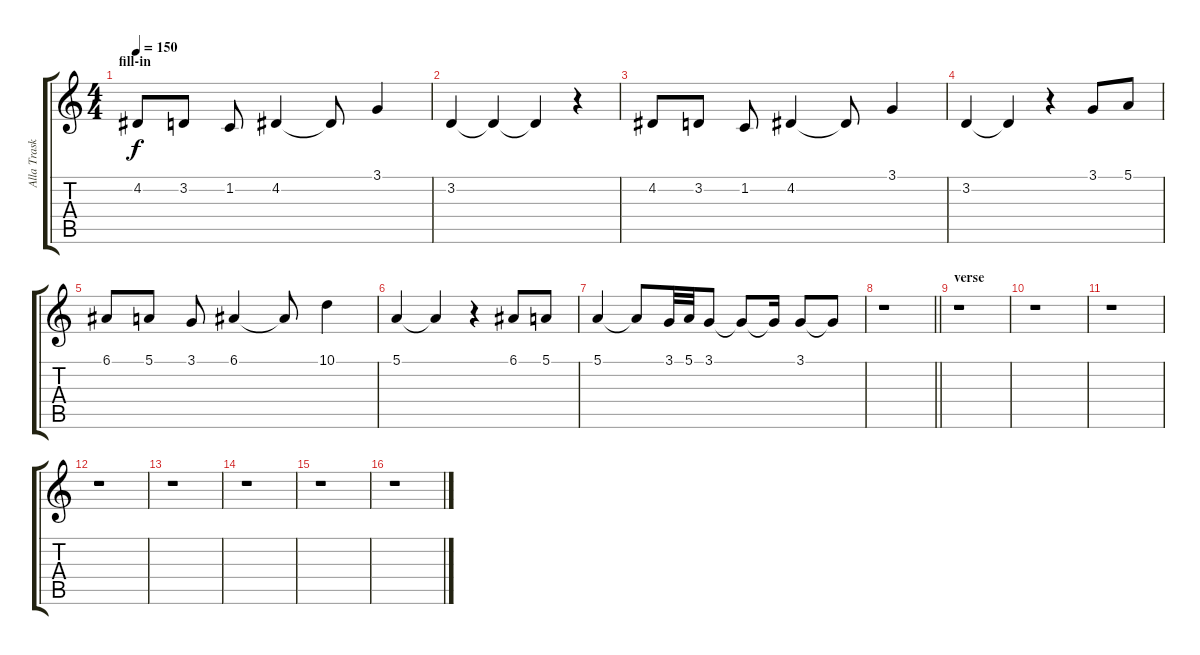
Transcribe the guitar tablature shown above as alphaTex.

\track ("Alla Traskovskaya (Luzhetskaya)" "Alla Trask") {instrument flute}
\staff {score tabs}
\tuning (E4 B3 G3 D3 A2 E2) {hide}
\ts (4 4)
\section ("" "fill-in")
\tempo 150
\clef g2
\ks c
4.2.8{dy f} 3.2.8 1.2.8 4.2.4 4.2{t}.8 3.1.4 |
3.2.4 3.2{t}.4 3.2{t}.4 r.4 |
4.2.8 3.2.8 1.2.8 4.2.4 4.2{t}.8 3.1.4 |
3.2.4 3.2{t}.4 r.4 3.1.8 5.1.8 |
6.1.8 5.1.8 3.1.8 6.1.4 6.1{t}.8 10.1.4 |
5.1.4 5.1{t}.4 r.4 6.1.8 5.1.8 |
5.1.4 5.1{t}.8 3.1.32 5.1.32 3.1.8 3.1{t}.8 3.1{t}.16 3.1.8 3.1{t}.8 |
\barLineRight lightlight
r.1 |
\section ("" "verse")
r.1 |
r.1 |
r.1 |
r.1 |
r.1 |
r.1 |
r.1 |
r.1
